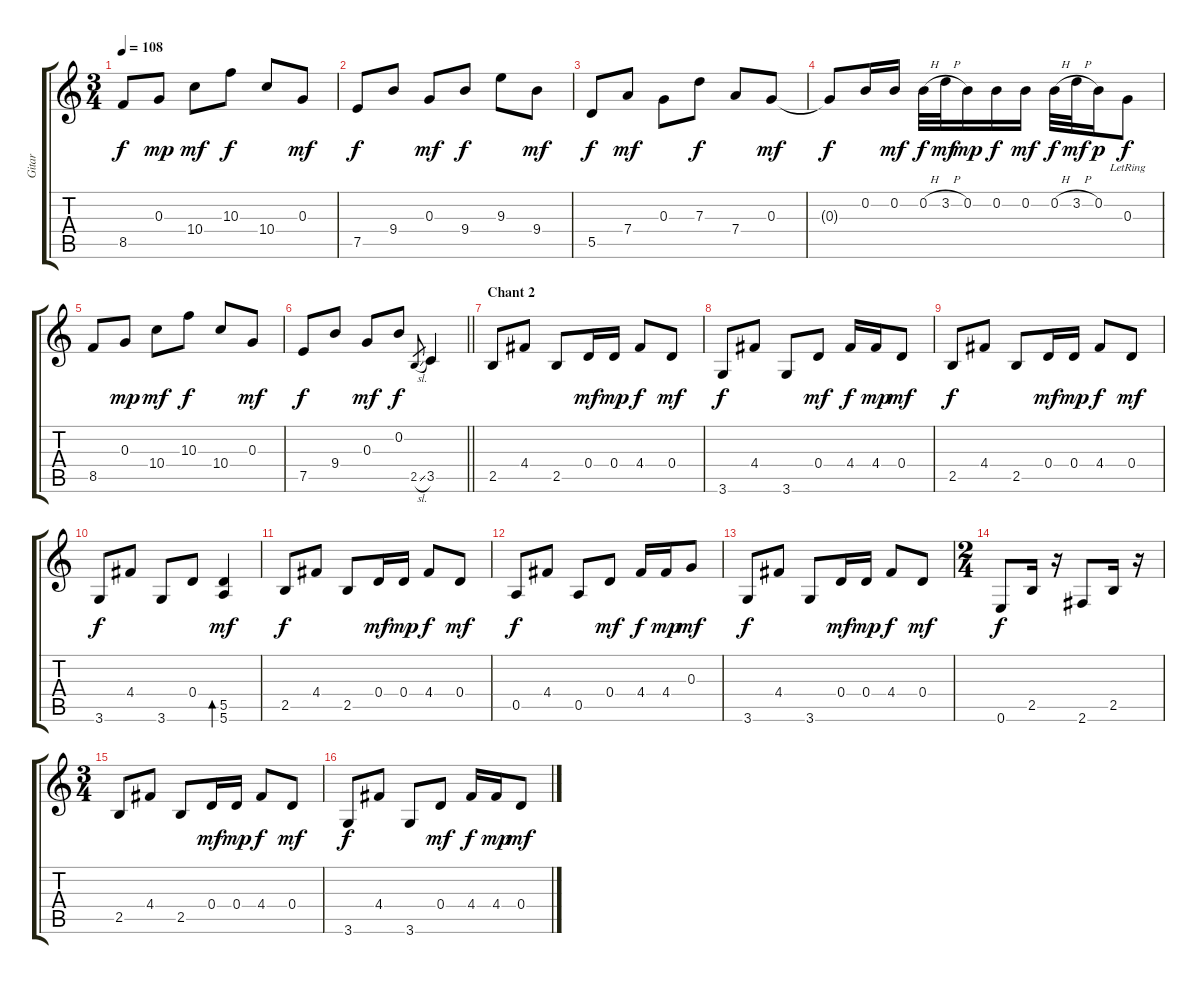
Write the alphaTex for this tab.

\track ("Gitar" "Gitar") {instrument electricguitarclean}
\staff {score tabs}
\tuning (E4 B3 G3 D3 A2 E2) {hide}
\ts (3 4)
\tempo 108
\clef g2
\ks c
8.5.8{dy f} 0.3.8{dy mp} 10.4.8{dy mf} 10.3.8{dy f} 10.4.8 0.3.8{dy mf} |
7.5.8{dy f} 9.4.8 0.3.8{dy mf} 9.4.8{dy f} 9.3.8 9.4.8{dy mf} |
5.5.8{dy f} 7.4.8{dy mf} 0.3.8 7.3.8{dy f} 7.4.8 0.3.8{dy mf} |
0.3{t}.8{dy f} 0.2.16 0.2.16{dy mf} 0.2{h}.32{dy f} 3.2{h}.32{dy mf} 0.2.16{dy mp} 0.2.16{dy f} 0.2.16{dy mf} 0.2{h}.32{dy f} 3.2{h}.32{dy mf} 0.2.16{dy p} 0.3{lr}.8{dy f} |
8.5.8 0.3.8{dy mp} 10.4.8{dy mf} 10.3.8{dy f} 10.4.8 0.3.8{dy mf} |
\barLineRight lightlight
7.5.8{dy f} 9.4.8 0.3.8{dy mf} 0.2.8{dy f} 2.5{sl}.8{gr} 3.5.4 |
\section ("" "Chant 2")
2.5.8 4.4.8 2.5.8 0.4.16{dy mf} 0.4.16{dy mp} 4.4.8{dy f} 0.4.8{dy mf} |
3.6.8{dy f} 4.4.8 3.6.8 0.4.8{dy mf} 4.4.16{dy f} 4.4.16{dy mp} 0.4.8{dy mf} |
2.5.8{dy f} 4.4.8 2.5.8 0.4.16{dy mf} 0.4.16{dy mp} 4.4.8{dy f} 0.4.8{dy mf} |
3.6.8{dy f} 4.4.8 3.6.8 0.4.8 (5.5 5.6).4{bd 240 dy mf} |
2.5.8{dy f} 4.4.8 2.5.8 0.4.16{dy mf} 0.4.16{dy mp} 4.4.8{dy f} 0.4.8{dy mf} |
0.5.8{dy f} 4.4.8 0.5.8 0.4.8{dy mf} 4.4.16{dy f} 4.4.16{dy mp} 0.3.8{dy mf} |
3.6.8{dy f} 4.4.8 3.6.8 0.4.16{dy mf} 0.4.16{dy mp} 4.4.8{dy f} 0.4.8{dy mf} |
\ts (2 4)
0.6.8{dy f} 2.5.16 r.16 2.6.8 2.5.16 r.16 |
\ts (3 4)
2.5.8 4.4.8 2.5.8 0.4.16{dy mf} 0.4.16{dy mp} 4.4.8{dy f} 0.4.8{dy mf} |
3.6.8{dy f} 4.4.8 3.6.8 0.4.8{dy mf} 4.4.16{dy f} 4.4.16{dy mp} 0.4.8{dy mf}
